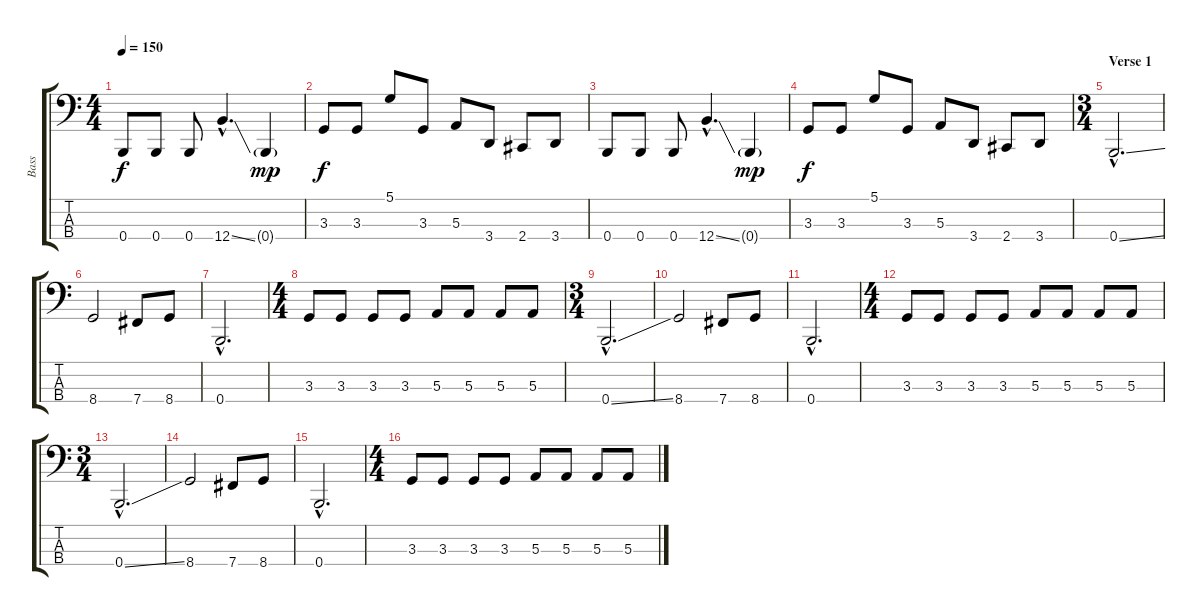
\track ("Bass" "Bass") {instrument electricbassfinger}
\staff {score tabs}
\tuning (D2 A1 E1 B0) {hide}
\ts (4 4)
\tempo 150
\clef f4
\ks c
0.4.8{dy f} 0.4.8 0.4.8 12.4{ss hac}.4{d} 0.4{g}.4{dy mp} |
3.3.8{dy f} 3.3.8 5.1.8 3.3.8 5.3.8 3.4.8 2.4.8 3.4.8 |
0.4.8 0.4.8 0.4.8 12.4{ss hac}.4{d} 0.4{g}.4{dy mp} |
3.3.8{dy f} 3.3.8 5.1.8 3.3.8 5.3.8 3.4.8 2.4.8 3.4.8 |
\ts (3 4)
\section ("" "Verse 1")
0.4{ss hac}.2{d} |
8.4.2 7.4.8 8.4.8 |
0.4{hac}.2{d} |
\ts (4 4)
3.3.8 3.3.8 3.3.8 3.3.8 5.3.8 5.3.8 5.3.8 5.3.8 |
\ts (3 4)
0.4{ss hac}.2{d} |
8.4.2 7.4.8 8.4.8 |
0.4{hac}.2{d} |
\ts (4 4)
3.3.8 3.3.8 3.3.8 3.3.8 5.3.8 5.3.8 5.3.8 5.3.8 |
\ts (3 4)
0.4{ss hac}.2{d} |
8.4.2 7.4.8 8.4.8 |
0.4{hac}.2{d} |
\ts (4 4)
3.3.8 3.3.8 3.3.8 3.3.8 5.3.8 5.3.8 5.3.8 5.3.8
